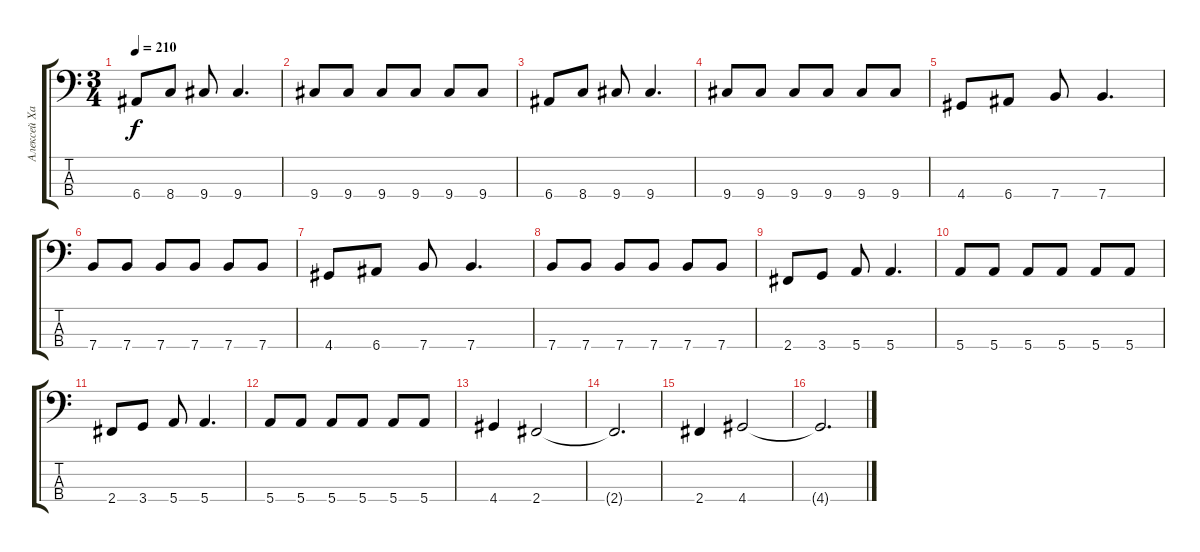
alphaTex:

\track ("Алексей Харьков" "Алексей Ха") {instrument electricbasspick}
\staff {score tabs}
\tuning (G2 D2 A1 E1) {hide}
\ts (3 4)
\tempo 210
\clef f4
\ks c
6.4.8{dy f} 8.4.8 9.4.8 9.4.4{d} |
9.4.8 9.4.8 9.4.8 9.4.8 9.4.8 9.4.8 |
6.4.8 8.4.8 9.4.8 9.4.4{d} |
9.4.8 9.4.8 9.4.8 9.4.8 9.4.8 9.4.8 |
4.4.8 6.4.8 7.4.8 7.4.4{d} |
7.4.8 7.4.8 7.4.8 7.4.8 7.4.8 7.4.8 |
4.4.8 6.4.8 7.4.8 7.4.4{d} |
7.4.8 7.4.8 7.4.8 7.4.8 7.4.8 7.4.8 |
2.4.8 3.4.8 5.4.8 5.4.4{d} |
5.4.8 5.4.8 5.4.8 5.4.8 5.4.8 5.4.8 |
2.4.8 3.4.8 5.4.8 5.4.4{d} |
5.4.8 5.4.8 5.4.8 5.4.8 5.4.8 5.4.8 |
4.4.4 2.4.2 |
2.4{t}.2{d} |
2.4.4 4.4.2 |
4.4{t}.2{d}
